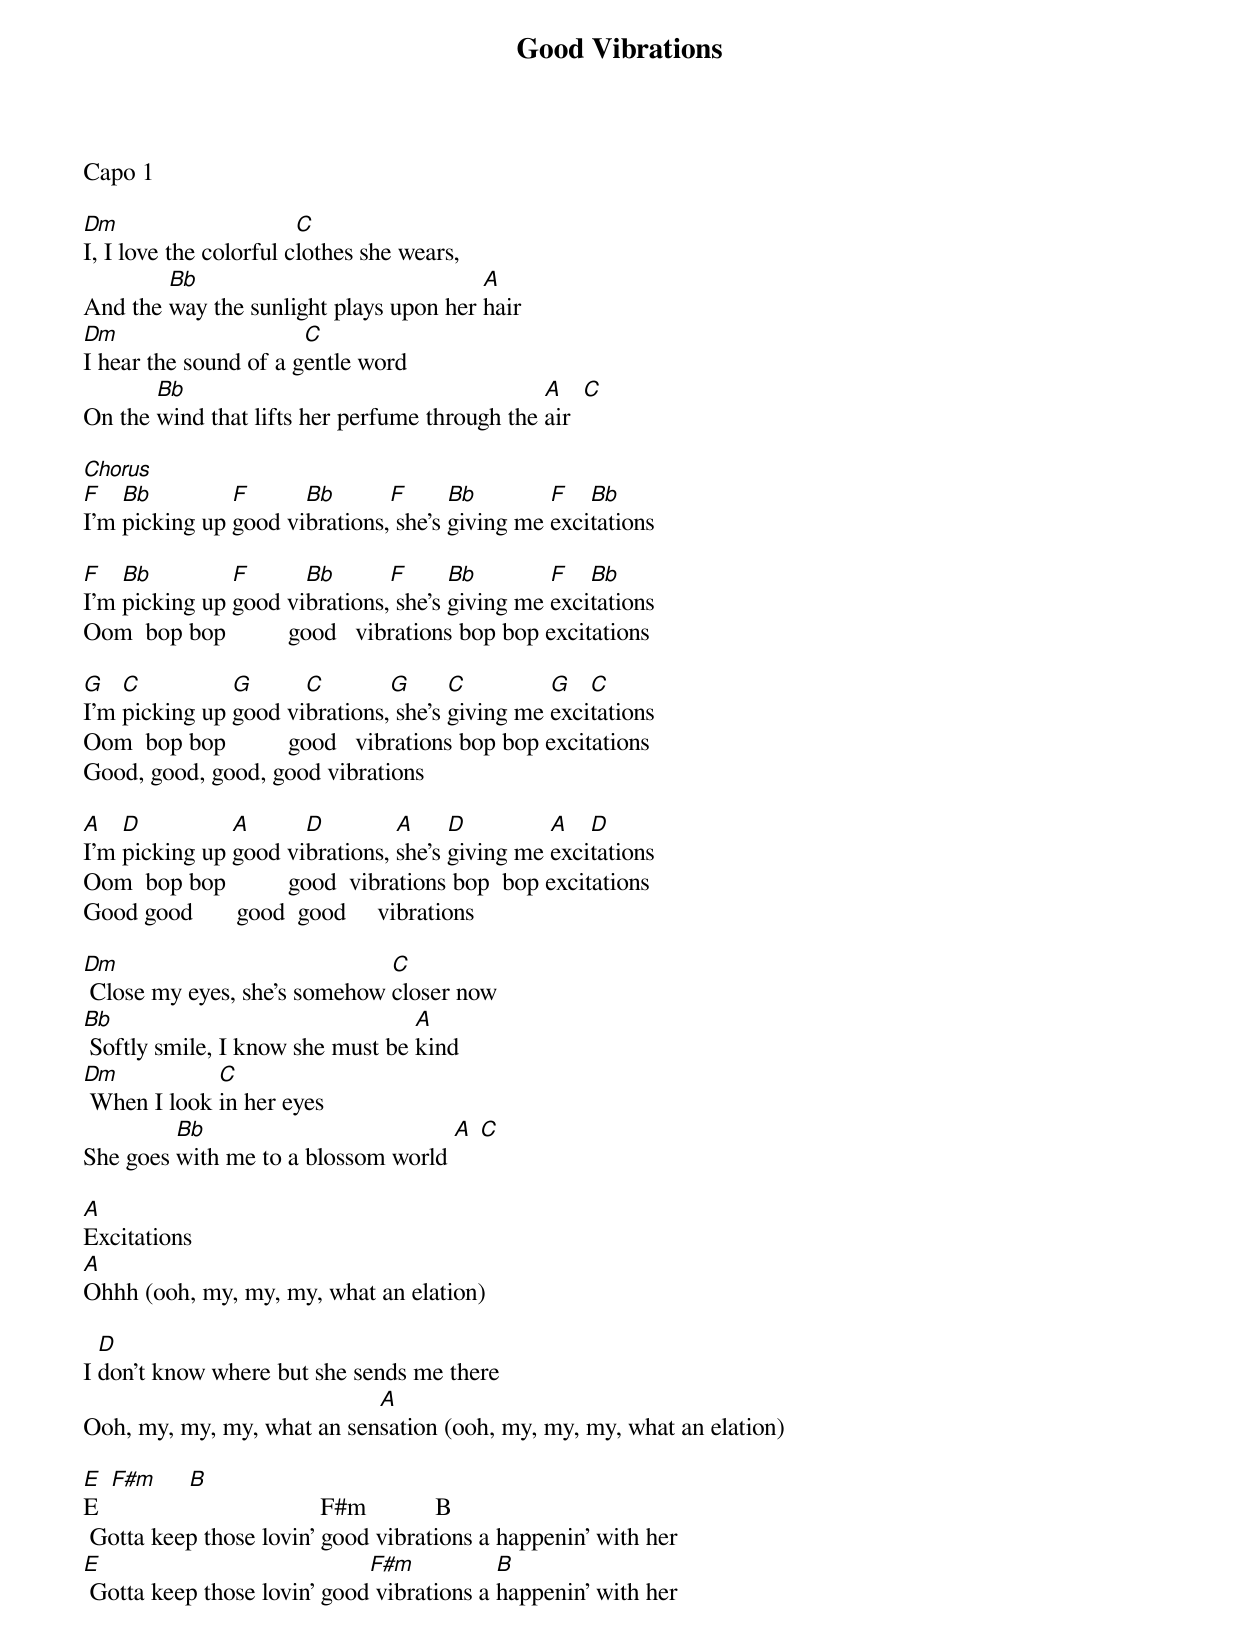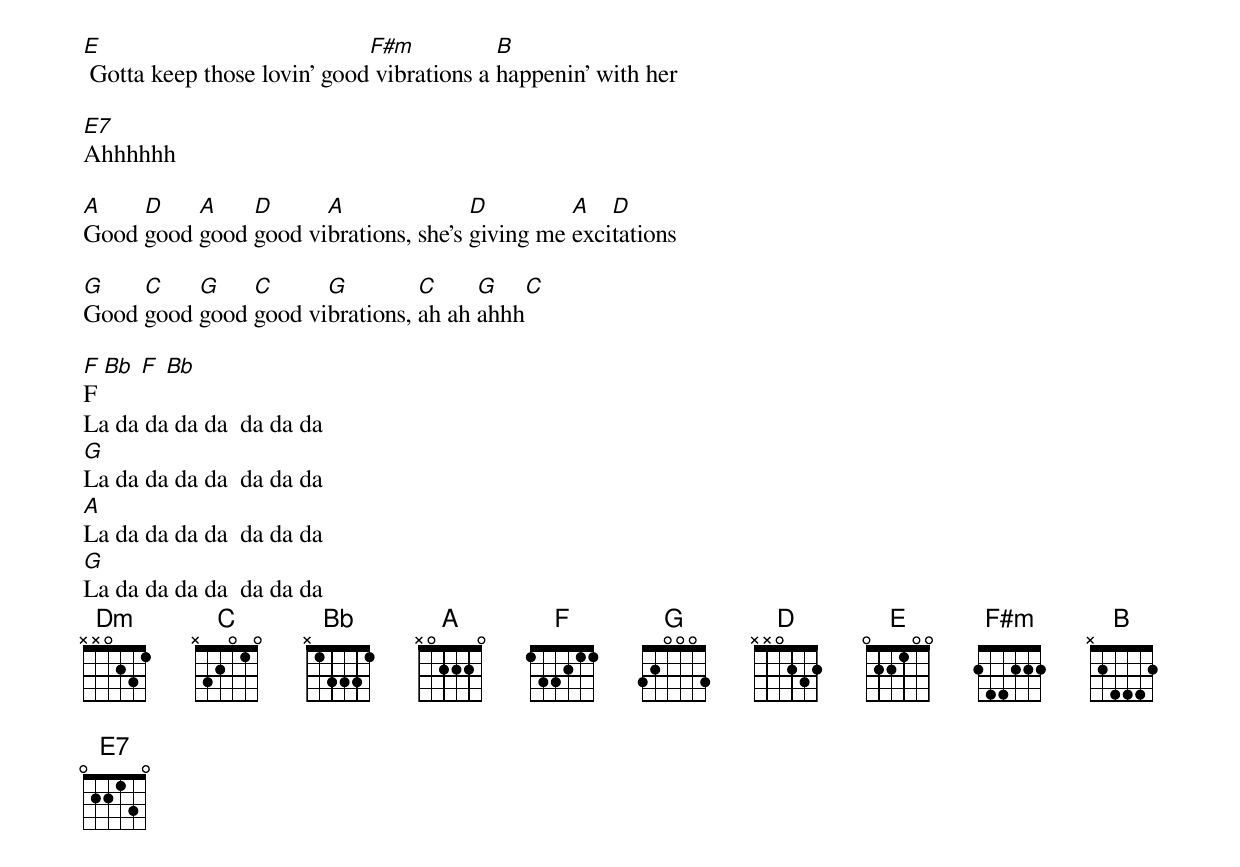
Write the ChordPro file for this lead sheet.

{title:Good Vibrations}

Capo 1

[Dm]I, I love the colorful c[C]lothes she wears,
And the [Bb]way the sunlight plays upon her [A]hair
[Dm]I hear the sound of a g[C]entle word
On the [Bb]wind that lifts her perfume through the [A]air  [C]

[Chorus]
[F]I'm [Bb]picking up [F]good vi[Bb]brations,[F] she's [Bb]giving me [F]exci[Bb]tations

[F]I'm [Bb]picking up [F]good vi[Bb]brations,[F] she's [Bb]giving me [F]exci[Bb]tations
Oom  bop bop          good   vibrations bop bop excitations

[G]I'm [C]picking up [G]good vi[C]brations,[G] she's [C]giving me [G]exci[C]tations
Oom  bop bop          good   vibrations bop bop excitations
Good, good, good, good vibrations

[A]I'm [D]picking up [A]good vi[D]brations, [A]she's [D]giving me [A]exci[D]tations
Oom  bop bop          good  vibrations bop  bop excitations
Good good       good  good     vibrations

[Dm] Close my eyes, she's somehow [C]closer now
[Bb] Softly smile, I know she must be [A]kind
[Dm] When I look [C]in her eyes
She goes [Bb]with me to a blossom world [A] [C]

[A]Excitations
[A]Ohhh (ooh, my, my, my, what an elation)

I [D]don't know where but she sends me there
Ooh, my, my, my, what an sen[A]sation (ooh, my, my, my, what an elation)

[E]E  [F#m]     [B]                     F#m           B
 Gotta keep those lovin' good vibrations a happenin' with her
[E] Gotta keep those lovin' good[F#m] vibrations a [B]happenin' with her
[E] Gotta keep those lovin' good[F#m] vibrations a [B]happenin' with her

[E7]Ahhhhhh

[A]Good [D]good [A]good [D]good vi[A]brations, she's [D]giving me [A]exci[D]tations

[G]Good [C]good [G]good [C]good vi[G]brations, [C]ah ah [G]ahhh[C]

[F]F [Bb] [F] [Bb]
La da da da da  da da da
[G]La da da da da  da da da
[A]La da da da da  da da da
[G]La da da da da  da da da
